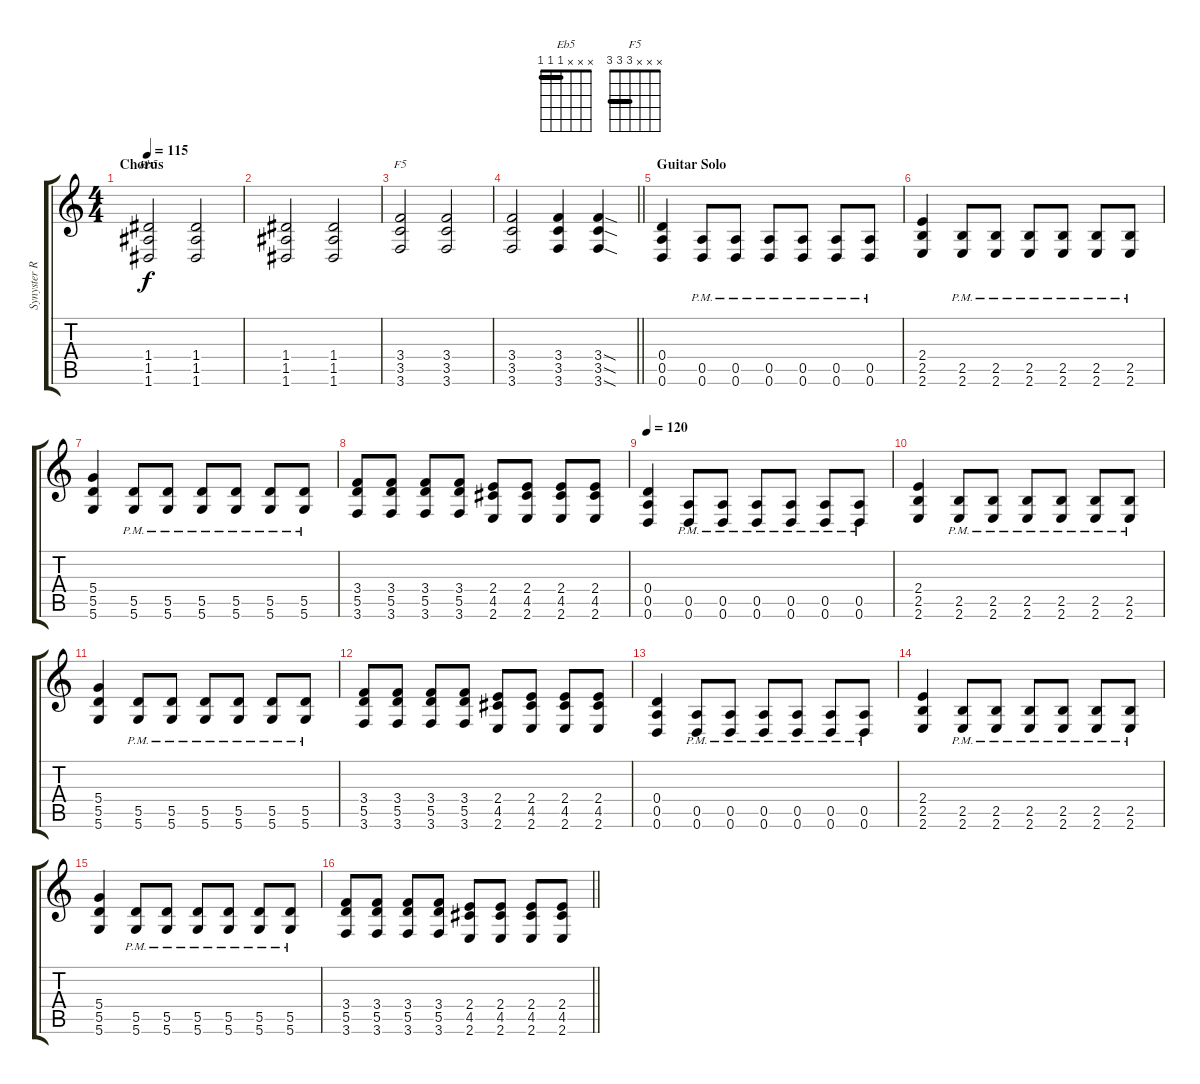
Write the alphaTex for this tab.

\track ("Synyster Rythem" "Synyster R") {instrument distortionguitar}
\staff {score tabs}
\tuning (E4 B3 G3 D3 A2 D2) {hide}
\chord ("Eb5" x x x 1 1 1) {barre 1}
\chord ("F5" x x x 3 3 3) {barre 3}
\ts (4 4)
\section ("" "Chorus")
\tempo 115
\clef g2
\ks c
(1.4 1.5 1.6).2{ch "Eb5" dy f} (1.4 1.5 1.6).2 |
(1.4 1.5 1.6).2 (1.4 1.5 1.6).2 |
(3.4 3.5 3.6).2{ch "F5"} (3.4 3.5 3.6).2 |
\barLineRight lightlight
(3.4 3.5 3.6).2 (3.4 3.5 3.6).4 (3.4{sod} 3.5{sod} 3.6{sod}).4 |
\section ("" "Guitar Solo")
(0.4 0.5 0.6).4 (0.5{pm} 0.6{pm}).8 (0.5{pm} 0.6{pm}).8 (0.5{pm} 0.6{pm}).8 (0.5{pm} 0.6{pm}).8 (0.5{pm} 0.6{pm}).8 (0.5{pm} 0.6{pm}).8 |
(2.4 2.5 2.6).4 (2.5{pm} 2.6{pm}).8 (2.5{pm} 2.6{pm}).8 (2.5{pm} 2.6{pm}).8 (2.5{pm} 2.6{pm}).8 (2.5{pm} 2.6{pm}).8 (2.5{pm} 2.6{pm}).8 |
(5.4 5.5 5.6).4 (5.5{pm} 5.6{pm}).8 (5.5{pm} 5.6{pm}).8 (5.5{pm} 5.6{pm}).8 (5.5{pm} 5.6{pm}).8 (5.5{pm} 5.6{pm}).8 (5.5{pm} 5.6{pm}).8 |
(3.4 5.5 3.6).8 (3.4 5.5 3.6).8 (3.4 5.5 3.6).8 (3.4 5.5 3.6).8 (2.4 4.5 2.6).8 (2.4 4.5 2.6).8 (2.4 4.5 2.6).8 (2.4 4.5 2.6).8 |
\tempo 120
(0.4 0.5 0.6).4 (0.5{pm} 0.6{pm}).8 (0.5{pm} 0.6{pm}).8 (0.5{pm} 0.6{pm}).8 (0.5{pm} 0.6{pm}).8 (0.5{pm} 0.6{pm}).8 (0.5{pm} 0.6{pm}).8 |
(2.4 2.5 2.6).4 (2.5{pm} 2.6{pm}).8 (2.5{pm} 2.6{pm}).8 (2.5{pm} 2.6{pm}).8 (2.5{pm} 2.6{pm}).8 (2.5{pm} 2.6{pm}).8 (2.5{pm} 2.6{pm}).8 |
(5.4 5.5 5.6).4 (5.5{pm} 5.6{pm}).8 (5.5{pm} 5.6{pm}).8 (5.5{pm} 5.6{pm}).8 (5.5{pm} 5.6{pm}).8 (5.5{pm} 5.6{pm}).8 (5.5{pm} 5.6{pm}).8 |
(3.4 5.5 3.6).8 (3.4 5.5 3.6).8 (3.4 5.5 3.6).8 (3.4 5.5 3.6).8 (2.4 4.5 2.6).8 (2.4 4.5 2.6).8 (2.4 4.5 2.6).8 (2.4 4.5 2.6).8 |
(0.4 0.5 0.6).4 (0.5{pm} 0.6{pm}).8 (0.5{pm} 0.6{pm}).8 (0.5{pm} 0.6{pm}).8 (0.5{pm} 0.6{pm}).8 (0.5{pm} 0.6{pm}).8 (0.5{pm} 0.6{pm}).8 |
(2.4 2.5 2.6).4 (2.5{pm} 2.6{pm}).8 (2.5{pm} 2.6{pm}).8 (2.5{pm} 2.6{pm}).8 (2.5{pm} 2.6{pm}).8 (2.5{pm} 2.6{pm}).8 (2.5{pm} 2.6{pm}).8 |
(5.4 5.5 5.6).4 (5.5{pm} 5.6{pm}).8 (5.5{pm} 5.6{pm}).8 (5.5{pm} 5.6{pm}).8 (5.5{pm} 5.6{pm}).8 (5.5{pm} 5.6{pm}).8 (5.5{pm} 5.6{pm}).8 |
\barLineRight lightlight
(3.4 5.5 3.6).8 (3.4 5.5 3.6).8 (3.4 5.5 3.6).8 (3.4 5.5 3.6).8 (2.4 4.5 2.6).8 (2.4 4.5 2.6).8 (2.4 4.5 2.6).8 (2.4 4.5 2.6).8
